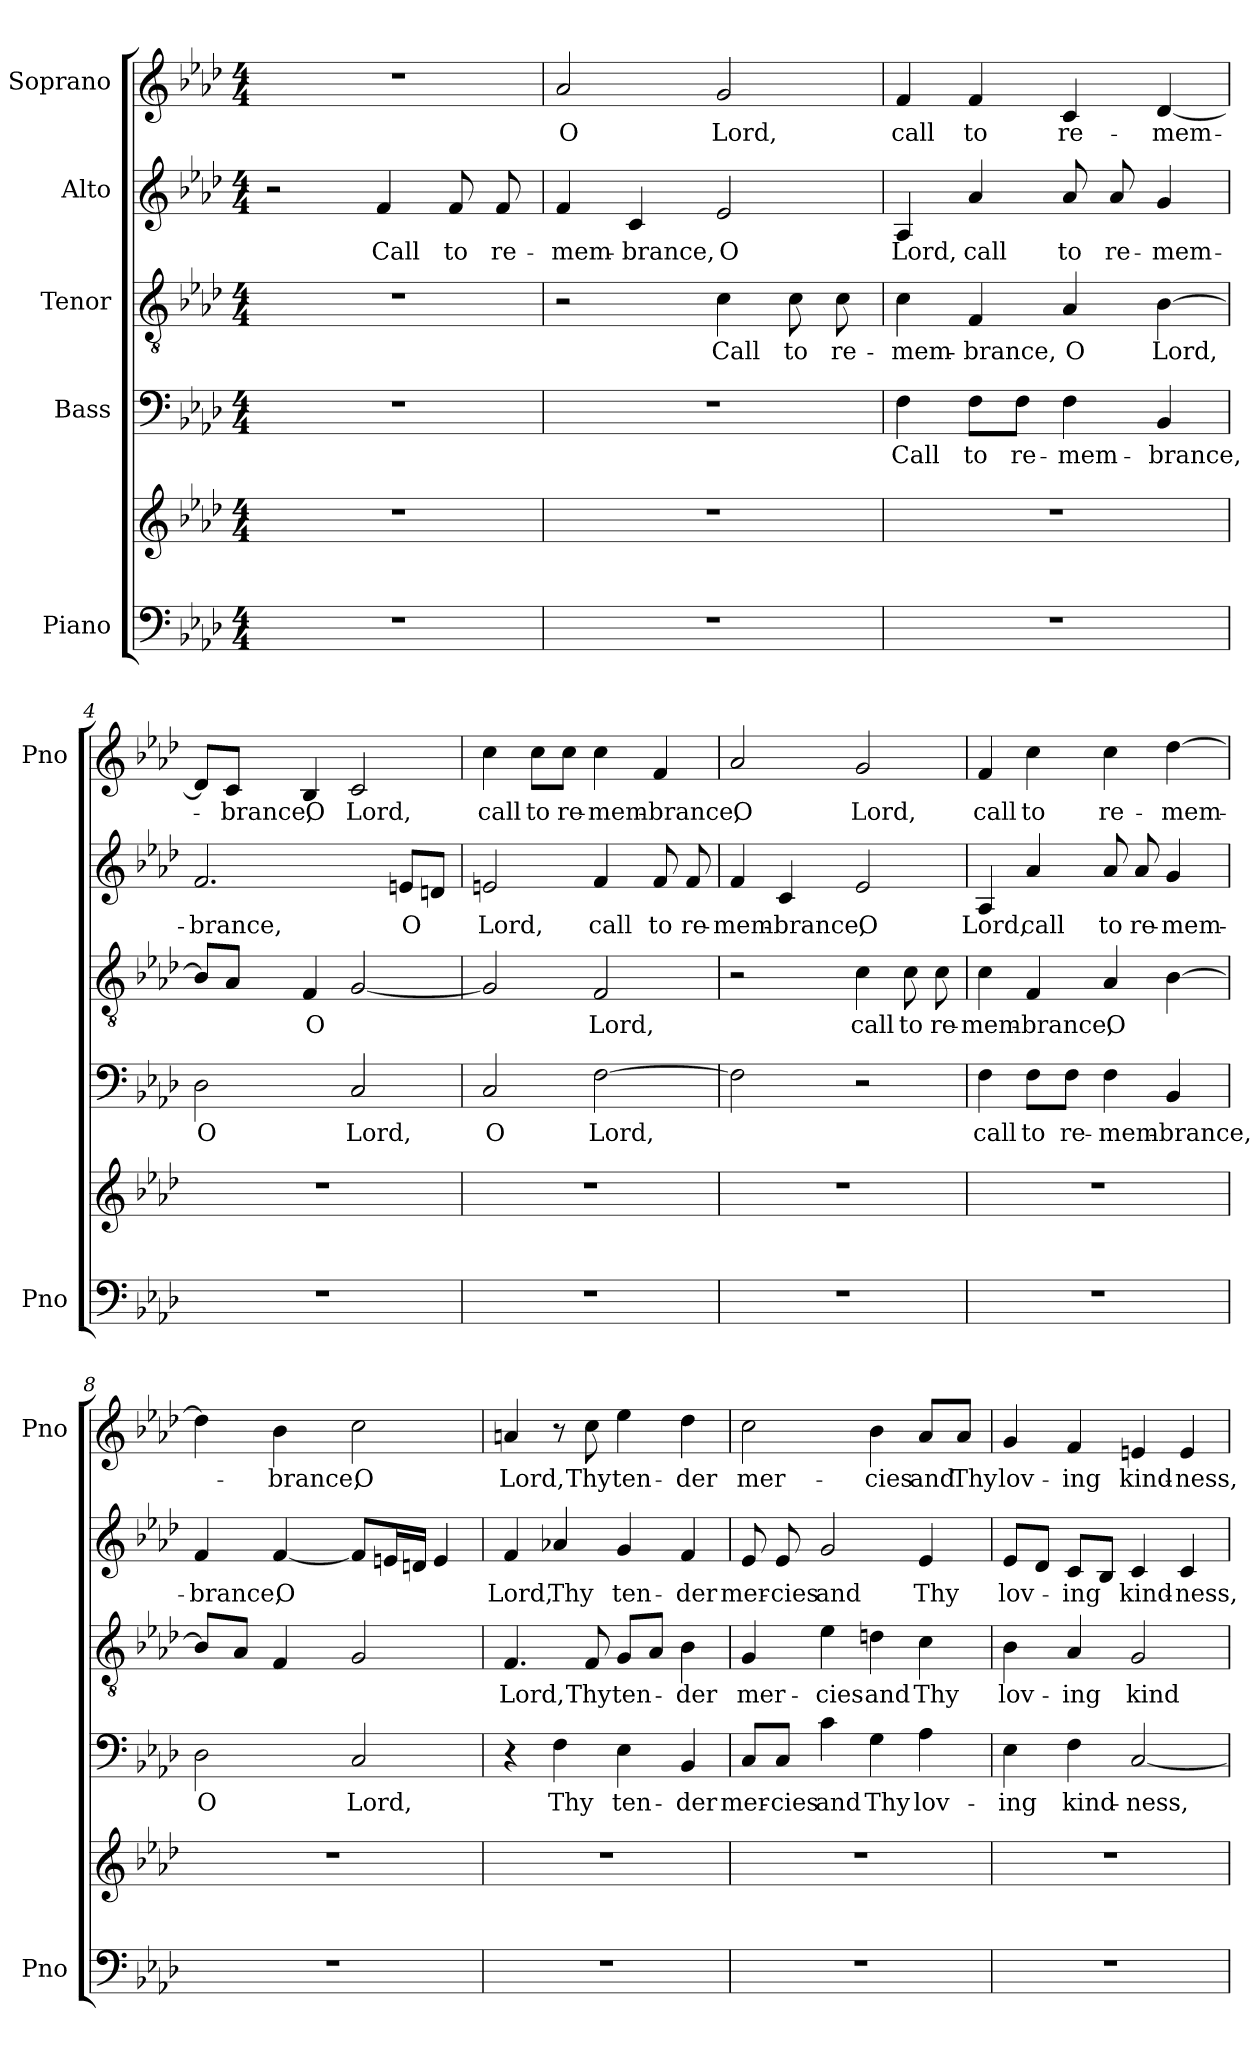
**kern	**kern	**kern	**text	**kern	**text	**kern	**text	**kern	**text
*part5	*part5	*part4	*part4	*part3	*part3	*part2	*part2	*part1	*part1
*staff6	*staff5	*staff4	*staff4	*staff3	*staff3	*staff2	*staff2	*staff1	*staff1
*I"Piano	*	*I"Bass	*	*I"Tenor	*	*I"Alto	*	*I"Soprano	*
*I'Pno	*	*	*	*	*	*	*	*I'Pno	*
*clefF4	*clefG2	*clefF4	*	*clefGv2	*	*clefG2	*	*clefG2	*
*k[b-e-a-d-]	*k[b-e-a-d-]	*k[b-e-a-d-]	*	*k[b-e-a-d-]	*	*k[b-e-a-d-]	*	*k[b-e-a-d-]	*
*A-:	*A-:	*A-:	*	*A-:	*	*A-:	*	*A-:	*
*M4/4	*M4/4	*M4/4	*	*M4/4	*	*M4/4	*	*M4/4	*
=1	=1	=1	=1	=1	=1	=1	=1	=1	=1
1r	1r	1r	.	1r	.	2r	.	1r	.
.	.	.	.	.	.	4f/	Call	.	.
.	.	.	.	.	.	8f/	to	.	.
.	.	.	.	.	.	8f/	re-	.	.
=2	=2	=2	=2	=2	=2	=2	=2	=2	=2
1r	1r	1r	.	2r	.	4f/	-mem-	2a-/	O
.	.	.	.	.	.	4c/	-brance,	.	.
.	.	.	.	4c\	Call	2e-/	O	2g/	Lord,
.	.	.	.	8c\	to	.	.	.	.
.	.	.	.	8c\	re-	.	.	.	.
=3	=3	=3	=3	=3	=3	=3	=3	=3	=3
1r	1r	4F\	Call	4c\	-mem-	4A-/	Lord,	4f/	call
.	.	8F\L	to	4F/	-brance,	4a-/	call	4f/	to
.	.	8F\J	re-	.	.	.	.	.	.
.	.	4F\	-mem-	4A-/	O	8a-/	to	4c/	re-
.	.	.	.	.	.	8a-/	re-	.	.
.	.	4BB-/	-brance,	[4B-\	Lord,	4g/	-mem-	[4d-/	-mem-
=4	=4	=4	=4	=4	=4	=4	=4	=4	=4
1r	1r	2D-\	O	8B-/L]	.	2.f/	-brance,	8d-/L]	.
.	.	.	.	8A-/J	.	.	.	8c/J	-brance,
.	.	.	.	4F/	O	.	.	4B-/	O
.	.	2C/	Lord,	[2G/	.	.	.	2c/	Lord,
.	.	.	.	.	.	8en/L	O	.	.
.	.	.	.	.	.	8dn/J	.	.	.
=5	=5	=5	=5	=5	=5	=5	=5	=5	=5
1r	1r	2C/	O	2G/]	.	2en/	Lord,	4cc\	call
.	.	.	.	.	.	.	.	8cc\L	to
.	.	.	.	.	.	.	.	8cc\J	re-
.	.	[2F\	Lord,	2F/	Lord,	4f/	call	4cc\	-mem-
.	.	.	.	.	.	8f/	to	4f/	-brance,
.	.	.	.	.	.	8f/	re-	.	.
!!LO:LB:g=z
=6	=6	=6	=6	=6	=6	=6	=6	=6	=6
1r	1r	2F\]	.	2r	.	4f/	-mem-	2a-/	O
.	.	.	.	.	.	4c/	-brance,	.	.
.	.	2r	.	4c\	call	2e-/	O	2g/	Lord,
.	.	.	.	8c\	to	.	.	.	.
.	.	.	.	8c\	re-	.	.	.	.
=7	=7	=7	=7	=7	=7	=7	=7	=7	=7
1r	1r	4F\	call	4c\	-mem-	4A-/	Lord,	4f/	call
.	.	8F\L	to	4F/	-brance,	4a-/	call	4cc\	to
.	.	8F\J	re-	.	.	.	.	.	.
.	.	4F\	-mem-	4A-/	O	8a-/	to	4cc\	re-
.	.	.	.	.	.	8a-/	re-	.	.
.	.	4BB-/	-brance,	[4B-\	.	4g/	-mem-	[4dd-\	-mem-
=8	=8	=8	=8	=8	=8	=8	=8	=8	=8
1r	1r	2D-\	O	8B-/L]	.	4f/	-brance,	4dd-\]	.
.	.	.	.	8A-/J	.	.	.	.	.
.	.	.	.	4F/	.	[4f/	O	4b-\	-brance,
.	.	2C/	Lord,	2G/	.	8f/L]	.	2cc\	O
.	.	.	.	.	.	16en/L	.	.	.
.	.	.	.	.	.	16dn/JJ	.	.	.
.	.	.	.	.	.	4e/	.	.	.
=9	=9	=9	=9	=9	=9	=9	=9	=9	=9
1r	1r	4r	.	4.F/	Lord,	4f/	Lord,	4an/	Lord,
.	.	4F\	Thy	.	.	4a-X/	Thy	8r	.
.	.	.	.	8F/	Thy	.	.	8cc\	Thy
.	.	4E-\	ten-	8G/L	ten-	4g/	ten-	4ee-\	ten-
.	.	.	.	8A-/J	.	.	.	.	.
.	.	4BB-/	-der	4B-\	-der	4f/	-der	4dd-\	-der
=10	=10	=10	=10	=10	=10	=10	=10	=10	=10
1r	1r	8C/L	mer-	4G/	mer-	8e-/	mer-	2cc\	mer-
.	.	8C/J	-cies	.	.	8e-/	-cies	.	.
.	.	4c\	and	4e-\	-cies	2g/	and	.	.
.	.	4G\	Thy	4dn\	and	.	.	4b-\	-cies
.	.	4A-\	lov-	4c\	Thy	4e-/	Thy	8a-/L	and
.	.	.	.	.	.	.	.	8a-/J	Thy
!!LO:LB:g=z
=11	=11	=11	=11	=11	=11	=11	=11	=11	=11
1r	1r	4E-\	-ing	4B-\	lov-	8e-/L	lov-	4g/	lov-
.	.	.	.	.	.	8d-/J	.	.	.
.	.	4F\	kind-	4A-/	-ing	8c/L	-ing	4f/	-ing
.	.	.	.	.	.	8B-/J	.	.	.
.	.	[2C/	-ness,	2G/	kind-	4c/	kind-	4en/	kind-
.	.	.	.	.	.	4c/	-ness,	4e/	-ness,
=	=	=	=	=	=	=	=	=	=
*-	*-	*-	*-	*-	*-	*-	*-	*-	*-
